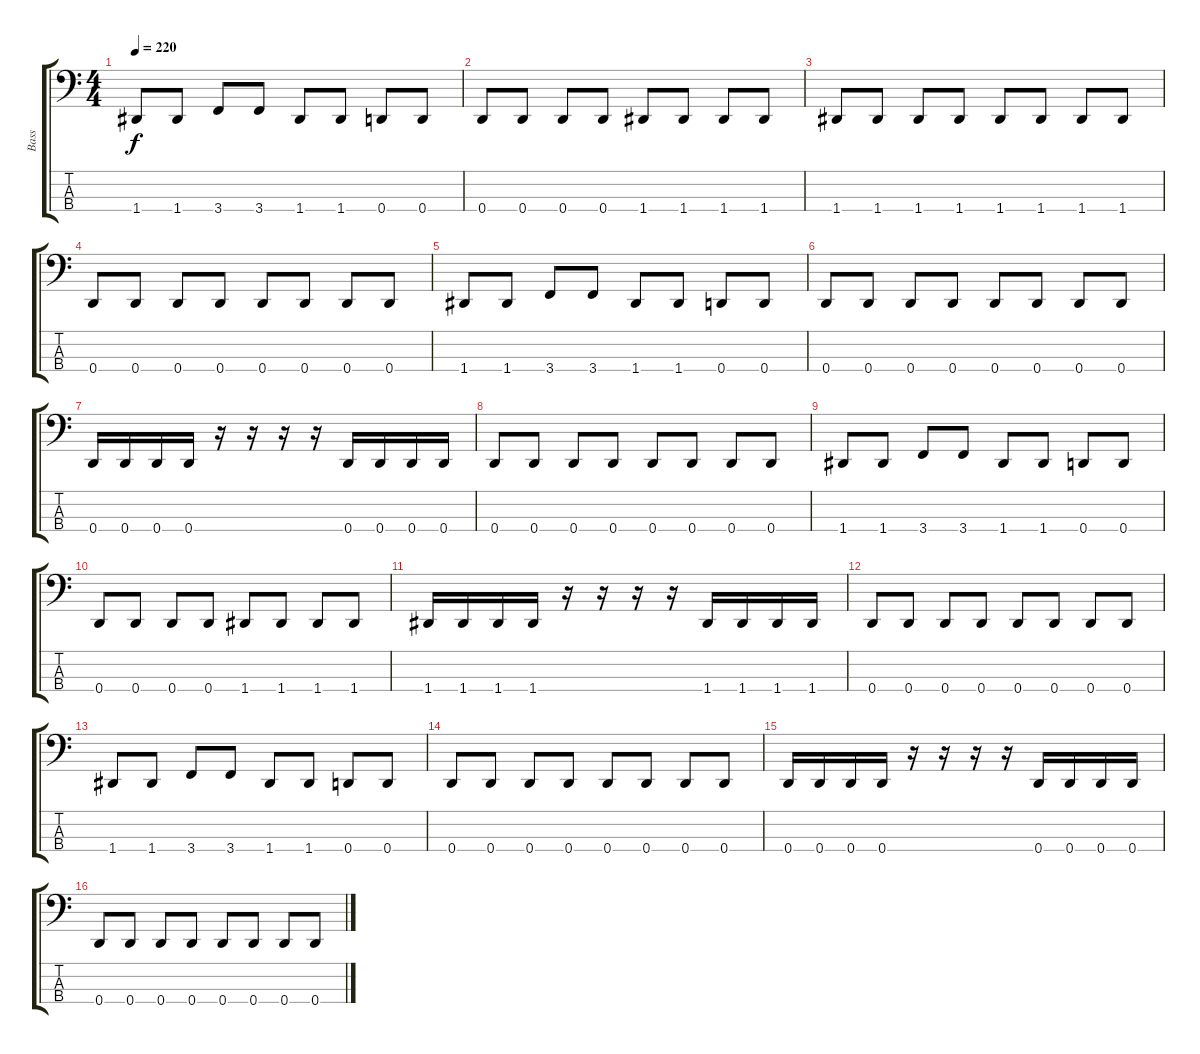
\track ("Bass" "Bass") {instrument electricbasspick}
\staff {score tabs}
\tuning (F2 C2 G1 D1) {hide}
\ts (4 4)
\tempo 220
\clef f4
\ks c
1.4.8{dy f} 1.4.8 3.4.8 3.4.8 1.4.8 1.4.8 0.4.8 0.4.8 |
0.4.8 0.4.8 0.4.8 0.4.8 1.4.8 1.4.8 1.4.8 1.4.8 |
1.4.8 1.4.8 1.4.8 1.4.8 1.4.8 1.4.8 1.4.8 1.4.8 |
0.4.8 0.4.8 0.4.8 0.4.8 0.4.8 0.4.8 0.4.8 0.4.8 |
1.4.8 1.4.8 3.4.8 3.4.8 1.4.8 1.4.8 0.4.8 0.4.8 |
0.4.8 0.4.8 0.4.8 0.4.8 0.4.8 0.4.8 0.4.8 0.4.8 |
0.4.16 0.4.16 0.4.16 0.4.16 r.16 r.16 r.16 r.16 0.4.16 0.4.16 0.4.16 0.4.16 |
0.4.8 0.4.8 0.4.8 0.4.8 0.4.8 0.4.8 0.4.8 0.4.8 |
1.4.8 1.4.8 3.4.8 3.4.8 1.4.8 1.4.8 0.4.8 0.4.8 |
0.4.8 0.4.8 0.4.8 0.4.8 1.4.8 1.4.8 1.4.8 1.4.8 |
1.4.16 1.4.16 1.4.16 1.4.16 r.16 r.16 r.16 r.16 1.4.16 1.4.16 1.4.16 1.4.16 |
0.4.8 0.4.8 0.4.8 0.4.8 0.4.8 0.4.8 0.4.8 0.4.8 |
1.4.8 1.4.8 3.4.8 3.4.8 1.4.8 1.4.8 0.4.8 0.4.8 |
0.4.8 0.4.8 0.4.8 0.4.8 0.4.8 0.4.8 0.4.8 0.4.8 |
0.4.16 0.4.16 0.4.16 0.4.16 r.16 r.16 r.16 r.16 0.4.16 0.4.16 0.4.16 0.4.16 |
0.4.8 0.4.8 0.4.8 0.4.8 0.4.8 0.4.8 0.4.8 0.4.8
